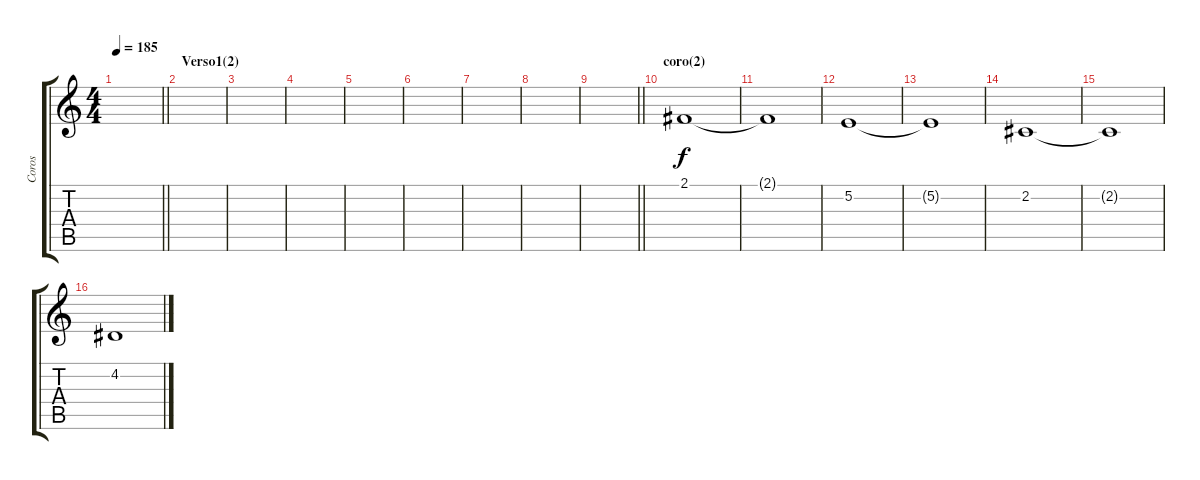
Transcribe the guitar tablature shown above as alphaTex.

\track ("Coros" "Coros") {instrument stringensemble1}
\staff {score tabs}
\tuning (E4 B3 G3 D3 A2 E2) {hide}
\ts (4 4)
\tempo 185
\clef g2
\barLineRight lightlight
\ks c
|
\section ("" "Verso1(2)")
|
|
|
|
|
|
|
\barLineRight lightlight
|
\section ("" "coro(2)")
2.1.1 |
2.1{t}.1 |
5.2.1 |
5.2{t}.1 |
2.2.1 |
2.2{t}.1 |
4.2.1
